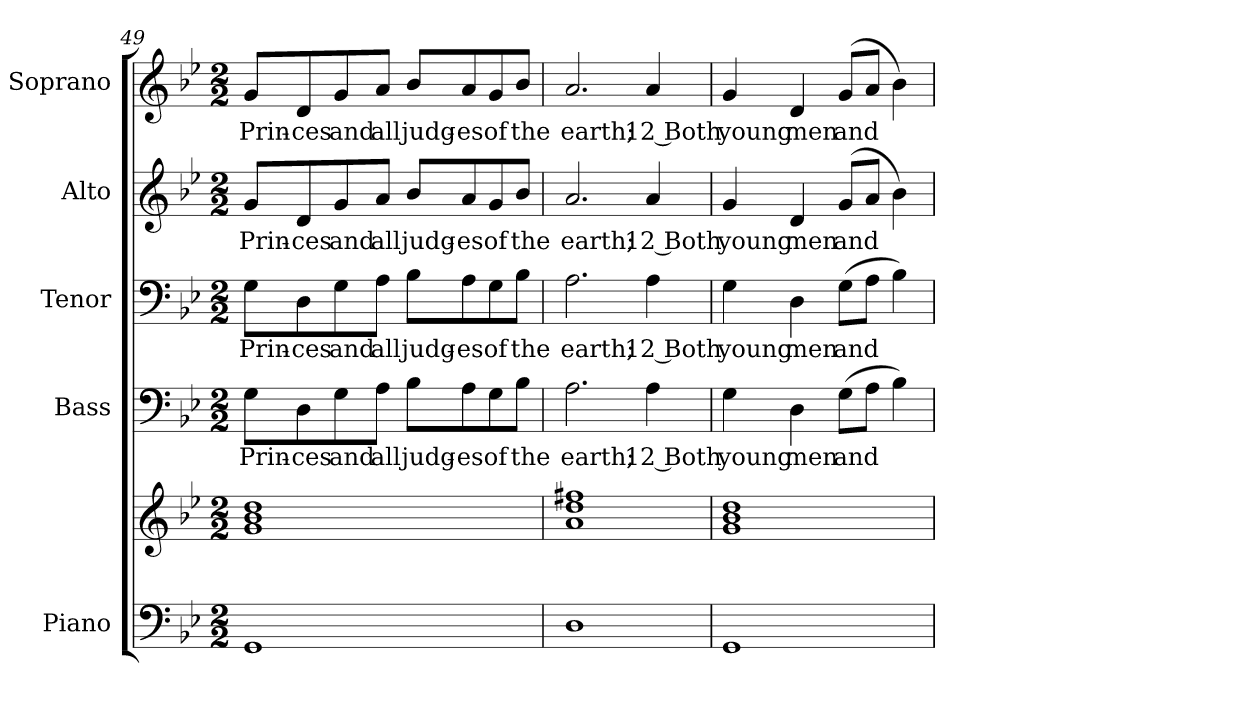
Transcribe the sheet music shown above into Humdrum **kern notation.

**kern	**kern	**kern	**text	**kern	**text	**kern	**text	**kern	**text
*part5	*part5	*part4	*part4	*part3	*part3	*part2	*part2	*part1	*part1
*staff6	*staff5	*staff4	*staff4	*staff3	*staff3	*staff2	*staff2	*staff1	*staff1
*I"Piano	*	*I"Bass	*	*I"Tenor	*	*I"Alto	*	*I"Soprano	*
*I'Pno.	*	*I'B.	*	*I'T.	*	*I'A.	*	*I'S.	*
!!LO:PB:g=z
*clefF4	*clefG2	*clefF4	*	*clefF4	*	*clefG2	*	*clefG2	*
*k[b-e-]	*k[b-e-]	*k[b-e-]	*	*k[b-e-]	*	*k[b-e-]	*	*k[b-e-]	*
*B-:	*B-:	*B-:	*	*B-:	*	*B-:	*	*B-:	*
*M2/2	*M2/2	*M2/2	*	*M2/2	*	*M2/2	*	*M2/2	*
=49	=49	=49	=49	=49	=49	=49	=49	=49	=49
!	!	!	!LO:LY:b:color=#000000	!	!	!	!	!	!
!	!	!	!	!	!LO:LY:b:color=#000000	!	!	!	!
!	!	!	!	!	!	!	!LO:LY:b:color=#000000	!	!
!	!	!	!	!	!	!	!	!	!LO:LY:b:color=#000000
1GGi	1gi 1b-i 1ddi	8Gi\L	Prin-	8Gi\L	Prin-	8gi/L	Prin-	8gi/L	Prin-
!	!	!	!LO:LY:b:color=#000000	!	!	!	!	!	!
!	!	!	!	!	!LO:LY:b:color=#000000	!	!	!	!
!	!	!	!	!	!	!	!LO:LY:b:color=#000000	!	!
!	!	!	!	!	!	!	!	!	!LO:LY:b:color=#000000
.	.	8Di\	-ces	8Di\	-ces	8di/	-ces	8di/	-ces
!	!	!	!LO:LY:b:color=#000000	!	!	!	!	!	!
!	!	!	!	!	!LO:LY:b:color=#000000	!	!	!	!
!	!	!	!	!	!	!	!LO:LY:b:color=#000000	!	!
!	!	!	!	!	!	!	!	!	!LO:LY:b:color=#000000
.	.	8Gi\	and	8Gi\	and	8gi/	and	8gi/	and
!	!	!	!LO:LY:b:color=#000000	!	!	!	!	!	!
!	!	!	!	!	!LO:LY:b:color=#000000	!	!	!	!
!	!	!	!	!	!	!	!LO:LY:b:color=#000000	!	!
!	!	!	!	!	!	!	!	!	!LO:LY:b:color=#000000
.	.	8Ai\J	all	8Ai\J	all	8ai/J	all	8ai/J	all
!	!	!	!LO:LY:b:color=#000000	!	!	!	!	!	!
!	!	!	!	!	!LO:LY:b:color=#000000	!	!	!	!
!	!	!	!	!	!	!	!LO:LY:b:color=#000000	!	!
!	!	!	!	!	!	!	!	!	!LO:LY:b:color=#000000
.	.	8B-i\L	judg-	8B-i\L	judg-	8b-i/L	judg-	8b-i/L	judg-
!	!	!	!LO:LY:b:color=#000000	!	!	!	!	!	!
!	!	!	!	!	!LO:LY:b:color=#000000	!	!	!	!
!	!	!	!	!	!	!	!LO:LY:b:color=#000000	!	!
!	!	!	!	!	!	!	!	!	!LO:LY:b:color=#000000
.	.	8Ai\	-es	8Ai\	-es	8ai/	-es	8ai/	-es
!	!	!	!LO:LY:b:color=#000000	!	!	!	!	!	!
!	!	!	!	!	!LO:LY:b:color=#000000	!	!	!	!
!	!	!	!	!	!	!	!LO:LY:b:color=#000000	!	!
!	!	!	!	!	!	!	!	!	!LO:LY:b:color=#000000
.	.	8Gi\	of	8Gi\	of	8gi/	of	8gi/	of
!	!	!	!LO:LY:b:color=#000000	!	!	!	!	!	!
!	!	!	!	!	!LO:LY:b:color=#000000	!	!	!	!
!	!	!	!	!	!	!	!LO:LY:b:color=#000000	!	!
!	!	!	!	!	!	!	!	!	!LO:LY:b:color=#000000
.	.	8B-i\J	the	8B-i\J	the	8b-i/J	the	8b-i/J	the
=50	=50	=50	=50	=50	=50	=50	=50	=50	=50
!	!	!	!LO:LY:b:color=#000000	!	!	!	!	!	!
!	!	!	!	!	!LO:LY:b:color=#000000	!	!	!	!
!	!	!	!	!	!	!	!LO:LY:b:color=#000000	!	!
!	!	!	!	!	!	!	!	!	!LO:LY:b:color=#000000
1Di	1ai 1ddi 1ff#Xi	2.Ai\	earth;	2.Ai\	earth;	2.ai/	earth;	2.ai/	earth;
!	!	!	!LO:LY:b:color=#000000	!	!	!	!	!	!
!	!	!	!	!	!LO:LY:b:color=#000000	!	!	!	!
!	!	!	!	!	!	!	!LO:LY:b:color=#000000	!	!
!	!	!	!	!	!	!	!	!	!LO:LY:b:color=#000000
.	.	4Ai\	12 Both	4Ai\	12 Both	4ai/	12 Both	4ai/	12 Both
=51	=51	=51	=51	=51	=51	=51	=51	=51	=51
!	!	!	!LO:LY:b:color=#000000	!	!	!	!	!	!
!	!	!	!	!	!LO:LY:b:color=#000000	!	!	!	!
!	!	!	!	!	!	!	!LO:LY:b:color=#000000	!	!
!	!	!	!	!	!	!	!	!	!LO:LY:b:color=#000000
1GGi	1gi 1b-i 1ddi	4Gi\	young	4Gi\	young	4gi/	young	4gi/	young
!	!	!	!LO:LY:b:color=#000000	!	!	!	!	!	!
!	!	!	!	!	!LO:LY:b:color=#000000	!	!	!	!
!	!	!	!	!	!	!	!LO:LY:b:color=#000000	!	!
!	!	!	!	!	!	!	!	!	!LO:LY:b:color=#000000
.	.	4Di\	men	4Di\	men	4di/	men	4di/	men
!	!	!	!LO:LY:b:color=#000000	!	!	!	!	!	!
!	!	!	!	!	!LO:LY:b:color=#000000	!	!	!	!
!	!	!	!	!	!	!	!LO:LY:b:color=#000000	!	!
!	!	!	!	!	!	!	!	!	!LO:LY:b:color=#000000
.	.	(8Gi\L	and	(8Gi\L	and	(8gi/L	and	(8gi/L	and
.	.	8Ai\J	.	8Ai\J	.	8ai/J	.	8ai/J	.
.	.	4B-i\)	.	4B-i\)	.	4b-i\)	.	4b-i\)	.
=	=	=	=	=	=	=	=	=	=
*-	*-	*-	*-	*-	*-	*-	*-	*-	*-
